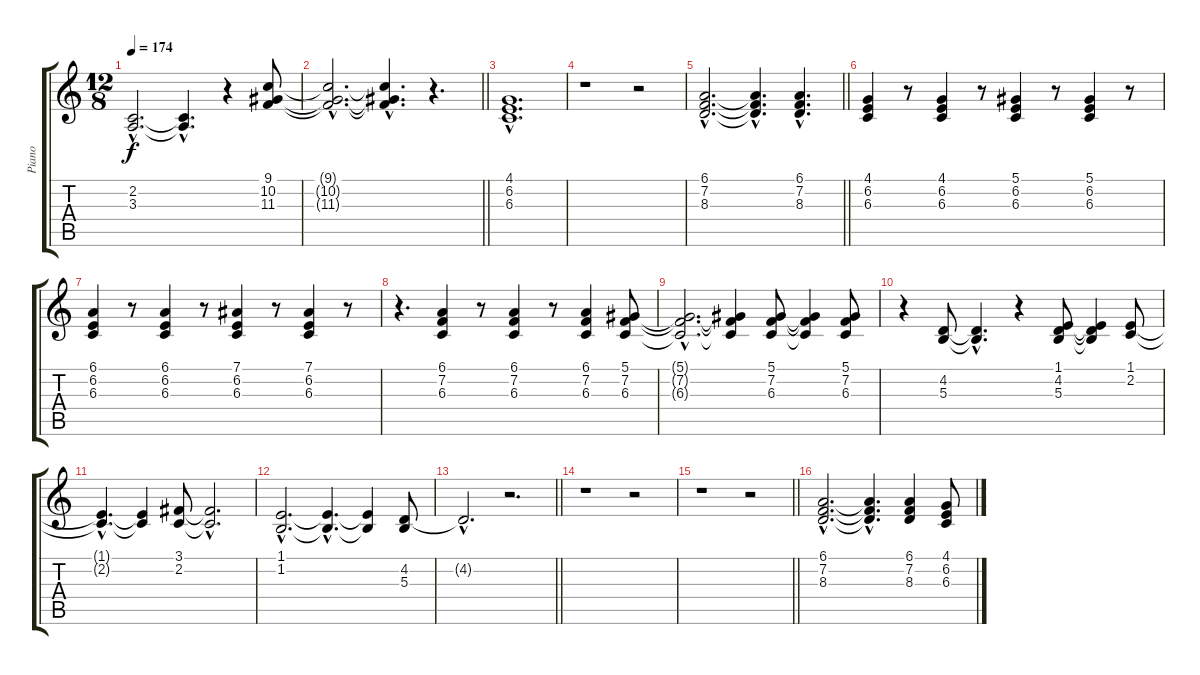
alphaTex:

\track ("Piano" "Piano") {instrument acousticgrandpiano}
\staff {score tabs}
\tuning (Eb4 Bb3 Gb3 Db3 Ab2 Db2) {hide}
\ts (12 8)
\tempo 174
\clef g2
\ks c
(2.2{hac t} 3.3{hac t}).2{d dy f} (2.2{hac t} 3.3{hac t}).4{d} r.4 (9.1 10.2 11.3).8 |
\barLineRight lightlight
(9.1{hac t} 10.2{hac t} 11.3{hac t}).2{d} (9.1{hac t} 10.2{hac t} 11.3{hac t}).4{d} r.4{d} |
(4.1{hac} 6.2{hac} 6.3{hac}).1{d} |
r.1 r.2 |
\barLineRight lightlight
(6.1{hac} 7.2{hac} 8.3{hac}).2{d} (6.1{hac t} 7.2{hac t} 8.3{hac t}).4{d} (6.1{hac} 7.2{hac} 8.3{hac}).4{d} |
(4.1 6.2 6.3).4 r.8 (4.1 6.2 6.3).4 r.8 (5.1 6.2 6.3).4 r.8 (5.1 6.2 6.3).4 r.8 |
(6.1 6.2 6.3).4 r.8 (6.1 6.2 6.3).4 r.8 (7.1 6.2 6.3).4 r.8 (7.1 6.2 6.3).4 r.8 |
r.4{d} (6.1 7.2 6.3).4 r.8 (6.1 7.2 6.3).4 r.8 (6.1 7.2 6.3).4 (5.1 7.2 6.3).8 |
(5.1{hac t} 7.2{hac t} 6.3{hac t}).2{d} (5.1{t} 7.2{t} 6.3{t}).4 (5.1 7.2 6.3).8 (5.1{t} 7.2{t} 6.3{t}).4 (5.1 7.2 6.3).8 |
r.4 (4.2 5.3).8 (4.2{hac t} 5.3{hac t}).4{d} r.4 (1.1 4.2 5.3).8 (1.1{t} 4.2{t} 5.3{t}).4 (1.1 2.2).8 |
(1.1{hac t} 2.2{hac t}).4{d} (1.1{t} 2.2{t}).4 (3.1 2.2).8 (3.1{hac t} 2.2{hac t}).2{d} |
(1.1{hac} 1.2{hac}).2{d} (1.1{hac t} 1.2{hac t}).4{d} (1.1{t} 1.2{t}).4 (4.2 5.3).8 |
\barLineRight lightlight
4.2{hac t}.2{d} r.2{d} |
r.1 r.2 |
\barLineRight lightlight
r.1 r.2 |
(6.1{hac} 7.2{hac} 8.3{hac}).2{d} (6.1{hac t} 7.2{hac t} 8.3{hac t}).4{d} (6.1 7.2 8.3).4 (4.1 6.2 6.3).8
